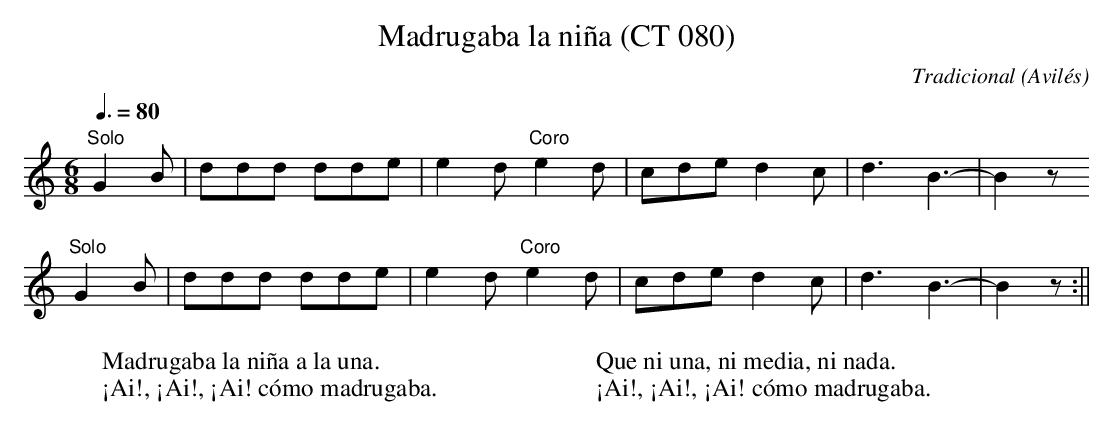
X:1
T:Madrugaba la niña (CT 080)
C:Tradicional
O:Avilés
M:6/8
Q:3/8=80
K:C
"Solo"G2B|ddd dde|e2d "Coro"e2d|cde d2c|d3 B3-|B2 z
"Solo"G2B|ddd dde|e2d "Coro"e2d|cde d2c|d3 B3-|B2 z:||
W:Madrugaba la niña a la una.
W:¡Ai!, ¡Ai!, ¡Ai! cómo madrugaba.
W:
W:Que ni una, ni media, ni nada.
W:¡Ai!, ¡Ai!, ¡Ai! cómo madrugaba.
W:
